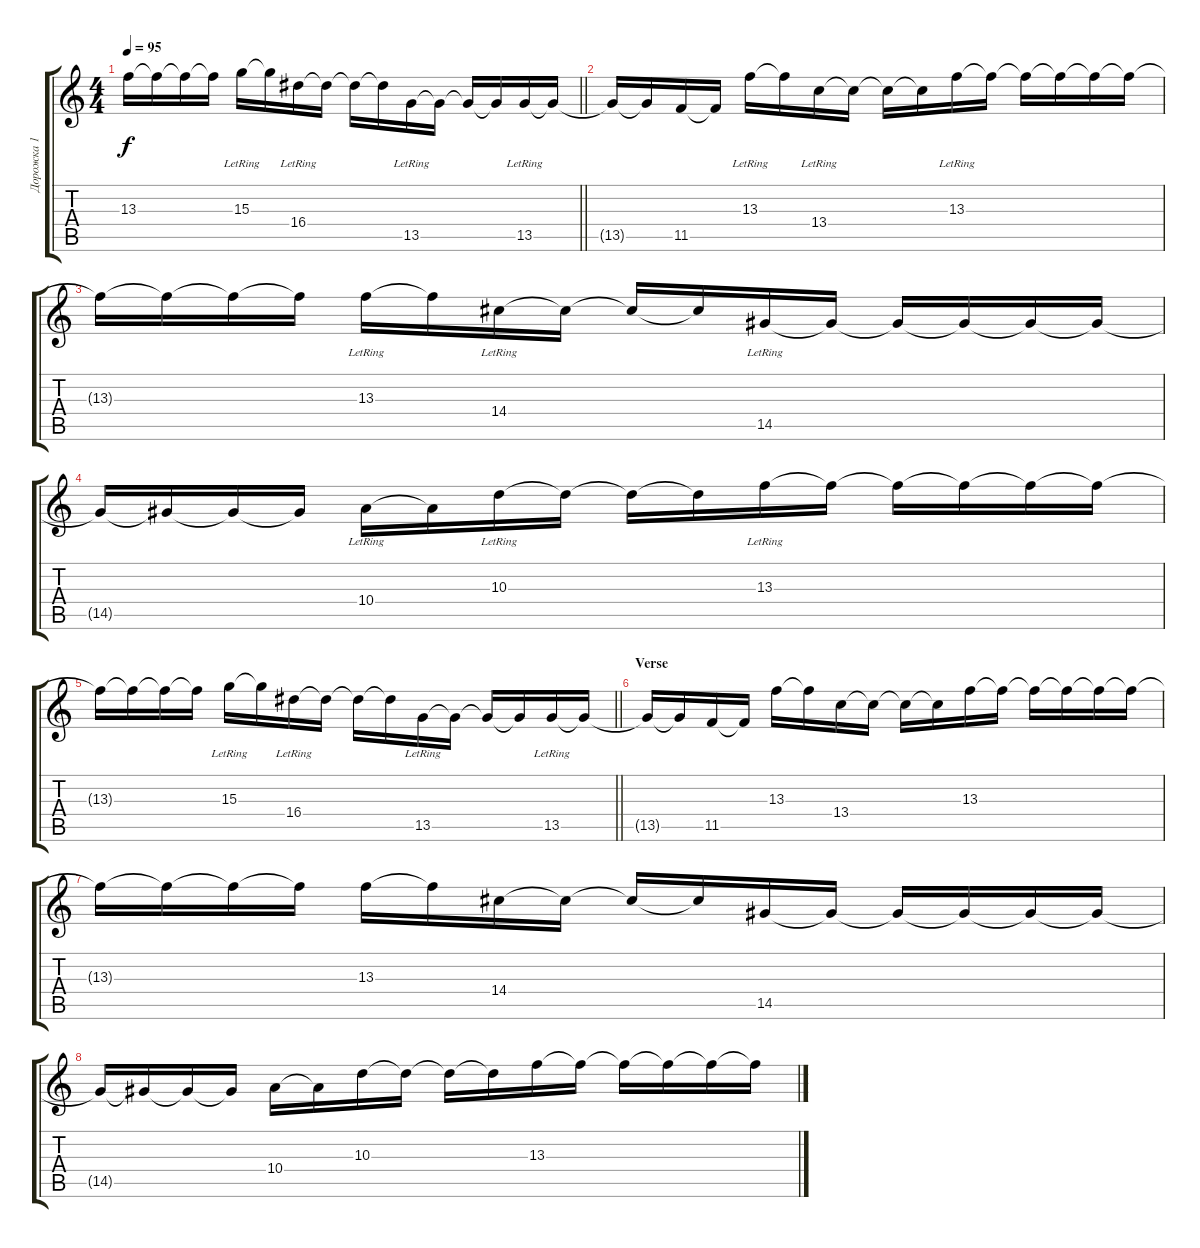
\track ("Дорожка 1" "Дорожка 1") {instrument overdrivenguitar}
\staff {score tabs}
\tuning (Db4 Ab3 E3 B2 Gb2 Db2) {hide}
\ts (4 4)
\tempo 95
\clef g2
\barLineRight lightlight
\ks c
13.3{t}.16{dy f} 13.3{t}.16 13.3{t}.16 13.3{t}.16 15.3{lr}.16 15.3{t}.16 16.4{lr}.16 16.4{t}.16 16.4{t}.16 16.4{t}.16 13.5{lr}.16 13.5{t}.16 13.5{t}.16 13.5{t}.16 13.5{lr}.16 13.5{t}.16 |
13.5{t}.16 13.5{t}.16 11.5.16 11.5{t}.16 13.3{lr}.16 13.3{t}.16 13.4{lr}.16 13.4{t}.16 13.4{t}.16 13.4{t}.16 13.3{lr}.16 13.3{t}.16 13.3{t}.16 13.3{t}.16 13.3{t}.16 13.3{t}.16 |
13.3{t}.16 13.3{t}.16 13.3{t}.16 13.3{t}.16 13.3{lr}.16 13.3{t}.16 14.4{lr}.16 14.4{t}.16 14.4{t}.16 14.4{t}.16 14.5{lr}.16 14.5{t}.16 14.5{t}.16 14.5{t}.16 14.5{t}.16 14.5{t}.16 |
14.5{t}.16 14.5{t}.16 14.5{t}.16 14.5{t}.16 10.4{lr}.16 10.4{t}.16 10.3{lr}.16 10.3{t}.16 10.3{t}.16 10.3{t}.16 13.3{lr}.16 13.3{t}.16 13.3{t}.16 13.3{t}.16 13.3{t}.16 13.3{t}.16 |
\barLineRight lightlight
13.3{t}.16 13.3{t}.16 13.3{t}.16 13.3{t}.16 15.3{lr}.16 15.3{t}.16 16.4{lr}.16 16.4{t}.16 16.4{t}.16 16.4{t}.16 13.5{lr}.16 13.5{t}.16 13.5{t}.16 13.5{t}.16 13.5{lr}.16 13.5{t}.16 |
\section ("" "Verse")
13.5{t}.16 13.5{t}.16 11.5.16 11.5{t}.16 13.3.16{instrument overdrivenguitar} 13.3{t}.16 13.4.16 13.4{t}.16 13.4{t}.16 13.4{t}.16 13.3.16 13.3{t}.16 13.3{t}.16 13.3{t}.16 13.3{t}.16 13.3{t}.16 |
13.3{t}.16 13.3{t}.16 13.3{t}.16 13.3{t}.16 13.3.16 13.3{t}.16 14.4.16 14.4{t}.16 14.4{t}.16 14.4{t}.16 14.5.16 14.5{t}.16 14.5{t}.16 14.5{t}.16 14.5{t}.16 14.5{t}.16 |
14.5{t}.16 14.5{t}.16 14.5{t}.16 14.5{t}.16 10.4.16 10.4{t}.16 10.3.16 10.3{t}.16 10.3{t}.16 10.3{t}.16 13.3.16 13.3{t}.16 13.3{t}.16 13.3{t}.16 13.3{t}.16 13.3{t}.16
